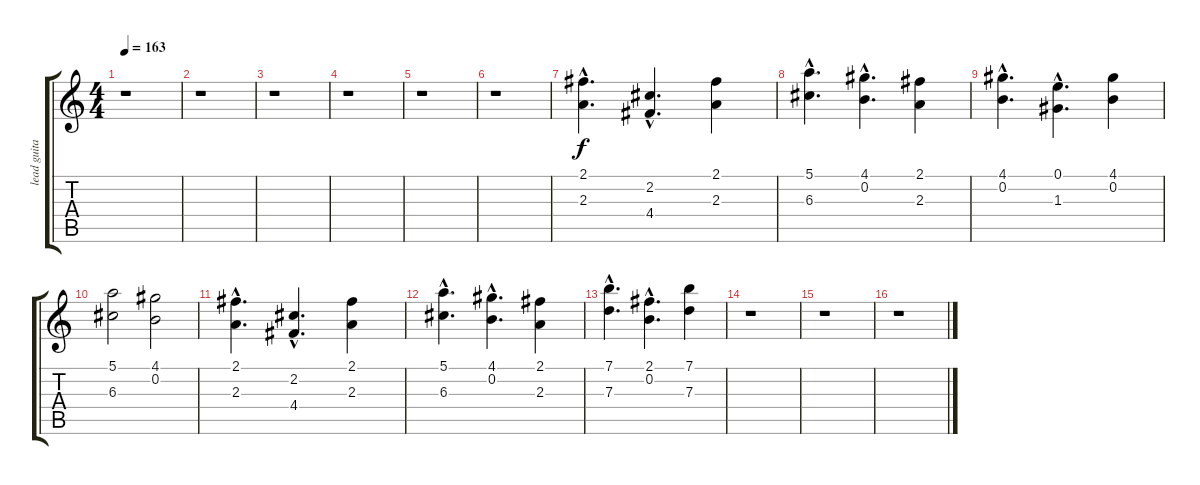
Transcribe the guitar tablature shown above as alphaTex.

\track ("lead guitar" "lead guita") {instrument distortionguitar}
\staff {score tabs}
\tuning (E4 B3 G3 D3 A2 E2) {hide}
\ts (4 4)
\tempo 163
\clef g2
\ks c
r.1{dy f} |
r.1 |
r.1 |
r.1 |
r.1 |
r.1 |
(2.1{hac} 2.3{hac}).4{d} (2.2{hac} 4.4{hac}).4{d} (2.1 2.3).4 |
(5.1{hac} 6.3{hac}).4{d} (4.1{hac} 0.2{hac}).4{d} (2.1 2.3).4 |
(4.1{hac} 0.2{hac}).4{d} (0.1{hac} 1.3{hac}).4{d} (4.1 0.2).4 |
(5.1 6.3).2 (4.1 0.2).2 |
(2.1{hac} 2.3{hac}).4{d} (2.2{hac} 4.4{hac}).4{d} (2.1 2.3).4 |
(5.1{hac} 6.3{hac}).4{d} (4.1{hac} 0.2{hac}).4{d} (2.1 2.3).4 |
(7.1{hac} 7.3{hac}).4{d} (2.1{hac} 0.2{hac}).4{d} (7.1 7.3).4 |
r.1 |
r.1 |
r.1
